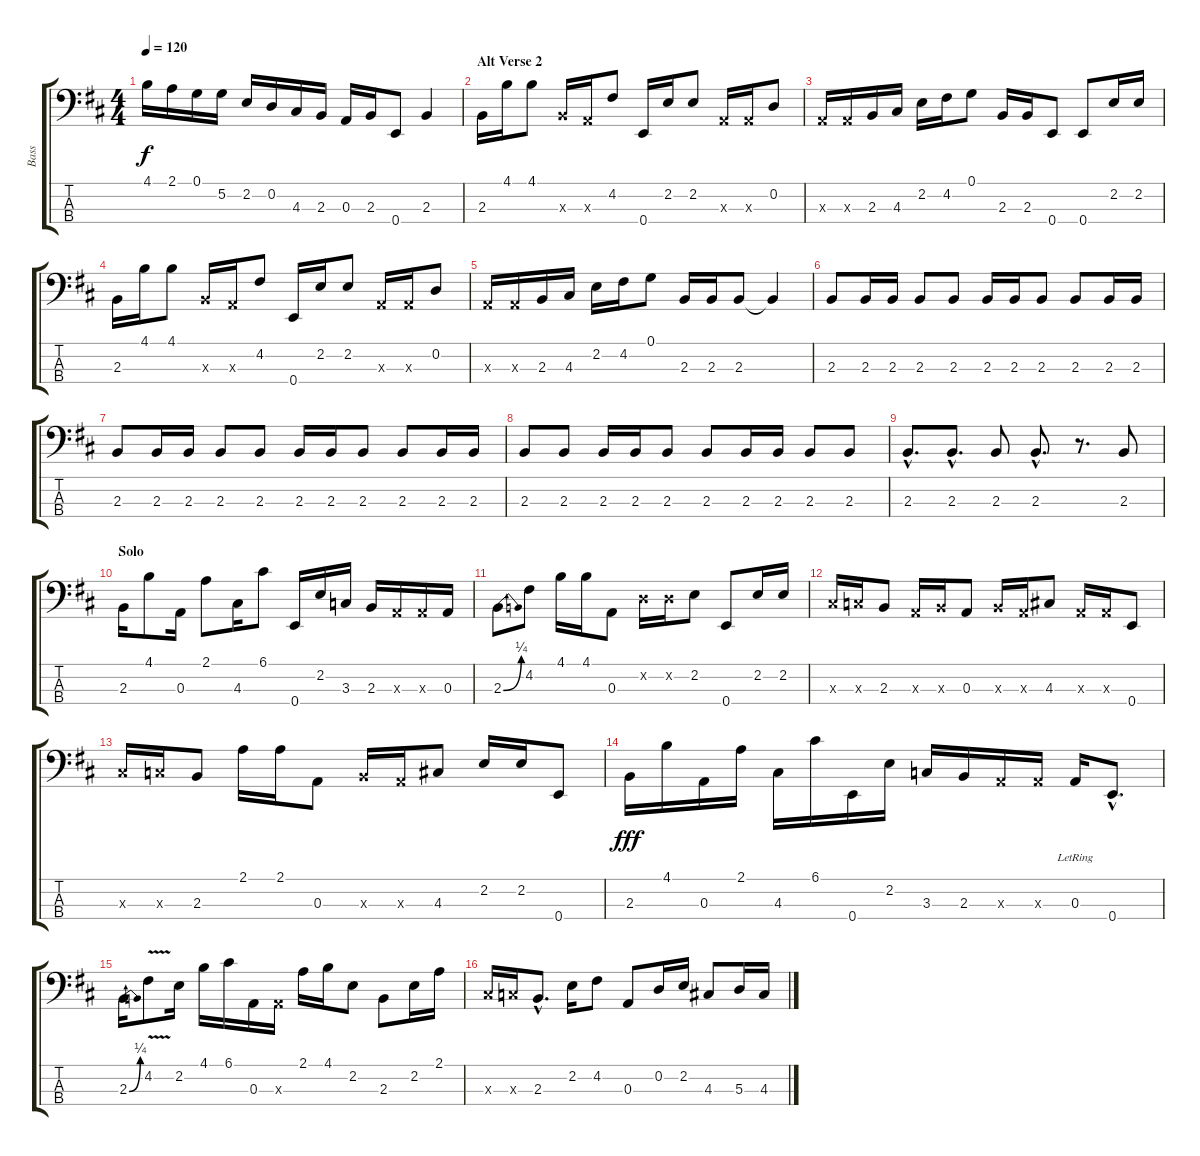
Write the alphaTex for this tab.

\track ("Bass" "Bass") {instrument slapbass1}
\staff {score tabs}
\tuning (G2 D2 A1 E1) {hide}
\ts (4 4)
\tempo 120
\clef f4
\ks d
4.1.16{dy f} 2.1.16 0.1.16 5.2.16 2.2.16 0.2.16 4.3.16 2.3.16 0.3.16 2.3.16 0.4.8 2.3.4 |
\section ("" "Alt Verse 2")
2.3.16 4.1.16 4.1.8 2.3{x}.16 0.3{x}.16 4.2.8 0.4.16 2.2.16 2.2.8 0.3{x}.16 0.3{x}.16 0.2.8 |
0.3{x}.16 0.3{x}.16 2.3.16 4.3.16 2.2.16 4.2.16 0.1.8 2.3.16 2.3.16 0.4.8 0.4.8 2.2.16 2.2.16 |
2.3.16 4.1.16 4.1.8 2.3{x}.16 0.3{x}.16 4.2.8 0.4.16 2.2.16 2.2.8 0.3{x}.16 0.3{x}.16 0.2.8 |
0.3{x}.16 0.3{x}.16 2.3.16 4.3.16 2.2.16 4.2.16 0.1.8 2.3.16 2.3.16 2.3.8 2.3{t}.4 |
2.3.8 2.3.16 2.3.16 2.3.8 2.3.8 2.3.16 2.3.16 2.3.8 2.3.8 2.3.16 2.3.16 |
2.3.8 2.3.16 2.3.16 2.3.8 2.3.8 2.3.16 2.3.16 2.3.8 2.3.8 2.3.16 2.3.16 |
2.3.8 2.3.8 2.3.16 2.3.16 2.3.8 2.3.8 2.3.16 2.3.16 2.3.8 2.3.8 |
2.3{hac}.8{d} 2.3{hac}.8{d} 2.3.8 2.3{hac}.8{d} r.8{d} 2.3.8 |
\section ("" "Solo")
2.3.16 4.1.8 0.3.16 2.1.8 4.3.16 6.1.8 0.4.16 2.2.16 3.3.16 2.3.16 0.3{x}.16 0.3{x}.16 0.3.16 |
2.3{be (bend 0 0 60 1)}.8 4.2.8 4.1.16 4.1.16 0.3.8 0.2{x}.16 0.2{x}.16 2.2.8 0.4.8 2.2.16 2.2.16 |
4.3{x}.16 3.3{x}.16 2.3.8 0.3{x}.16 2.3{x}.16 0.3.8 2.3{x}.16 0.3{x}.16 4.3.8 0.3{x}.16 0.3{x}.16 0.4.8 |
4.3{x}.16 3.3{x}.16 2.3.8 2.1.16 2.1.16 0.3.8 2.3{x}.16 0.3{x}.16 4.3.8 2.2.16 2.2.16 0.4.8 |
2.3.16{dy fff volume 16} 4.1.16 0.3.16 2.1.16 4.3.16 6.1.16 0.4.16 2.2.16 3.3.16 2.3.16 0.3{x}.16 0.3{x}.16 0.3{lr}.16 0.4{hac}.8{d} |
2.3{be (bend 0 0 60 1)}.16 4.2{v}.8 2.2.16 4.1.16 6.1.16 0.3.16 0.3{x}.16 2.1.16 4.1.16 2.2.8 2.3.8 2.2.16 2.1.16 |
4.3{x}.16 3.3{x}.16 2.3{hac}.8{d} 2.2.16 4.2.8 0.3.8 0.2.16 2.2.16 4.3.8 5.3.16 4.3.16
